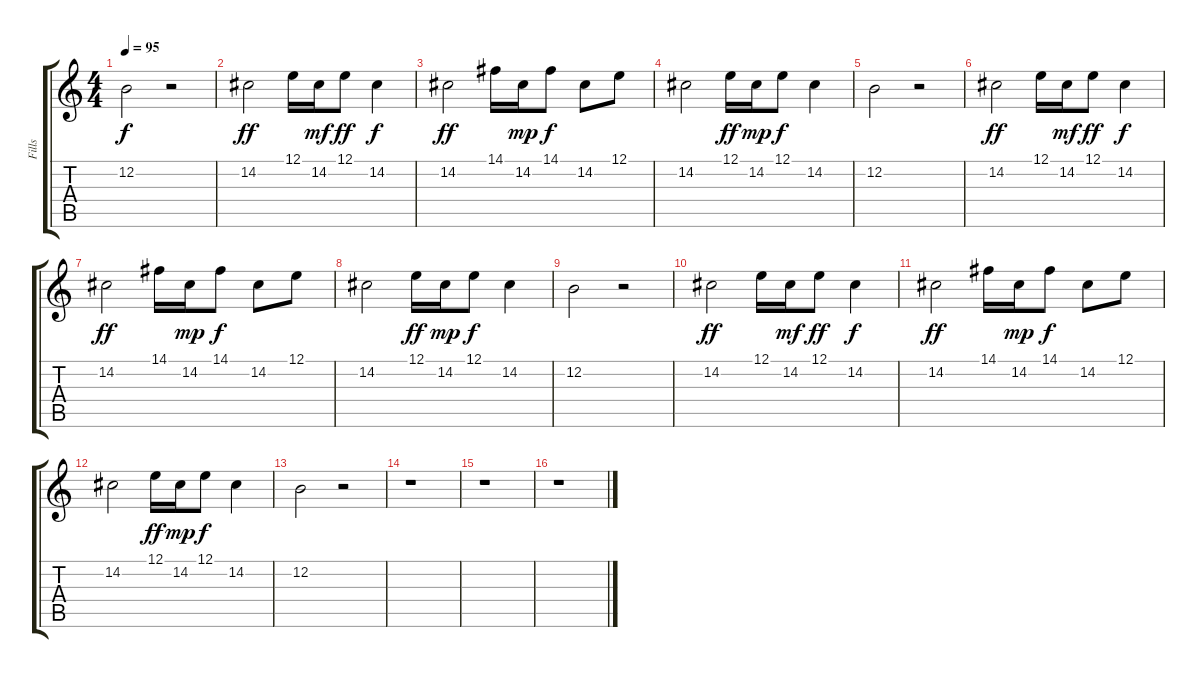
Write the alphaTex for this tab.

\track ("Fills" "Fills") {instrument baritonesax}
\staff {score tabs}
\tuning (E4 B3 G3 D3 A2 E2) {hide}
\ts (4 4)
\tempo 95
\clef g2
\ks c
12.2.2{dy f} r.2 |
14.2.2{dy ff} 12.1.16 14.2.16{dy mf} 12.1.8{dy ff} 14.2.4{dy f} |
14.2.2{dy ff} 14.1.16 14.2.16{dy mp} 14.1.8{dy f} 14.2.8 12.1.8 |
14.2.2 12.1.16{dy ff} 14.2.16{dy mp} 12.1.8{dy f} 14.2.4 |
12.2.2 r.2 |
14.2.2{dy ff instrument lead3calliope} 12.1.16 14.2.16{dy mf} 12.1.8{dy ff} 14.2.4{dy f} |
14.2.2{dy ff} 14.1.16 14.2.16{dy mp} 14.1.8{dy f} 14.2.8 12.1.8 |
14.2.2 12.1.16{dy ff} 14.2.16{dy mp} 12.1.8{dy f} 14.2.4 |
12.2.2 r.2 |
14.2.2{dy ff} 12.1.16 14.2.16{dy mf} 12.1.8{dy ff} 14.2.4{dy f} |
14.2.2{dy ff} 14.1.16 14.2.16{dy mp} 14.1.8{dy f} 14.2.8 12.1.8 |
14.2.2 12.1.16{dy ff} 14.2.16{dy mp} 12.1.8{dy f} 14.2.4 |
12.2.2 r.2 |
r.1 |
r.1 |
r.1
